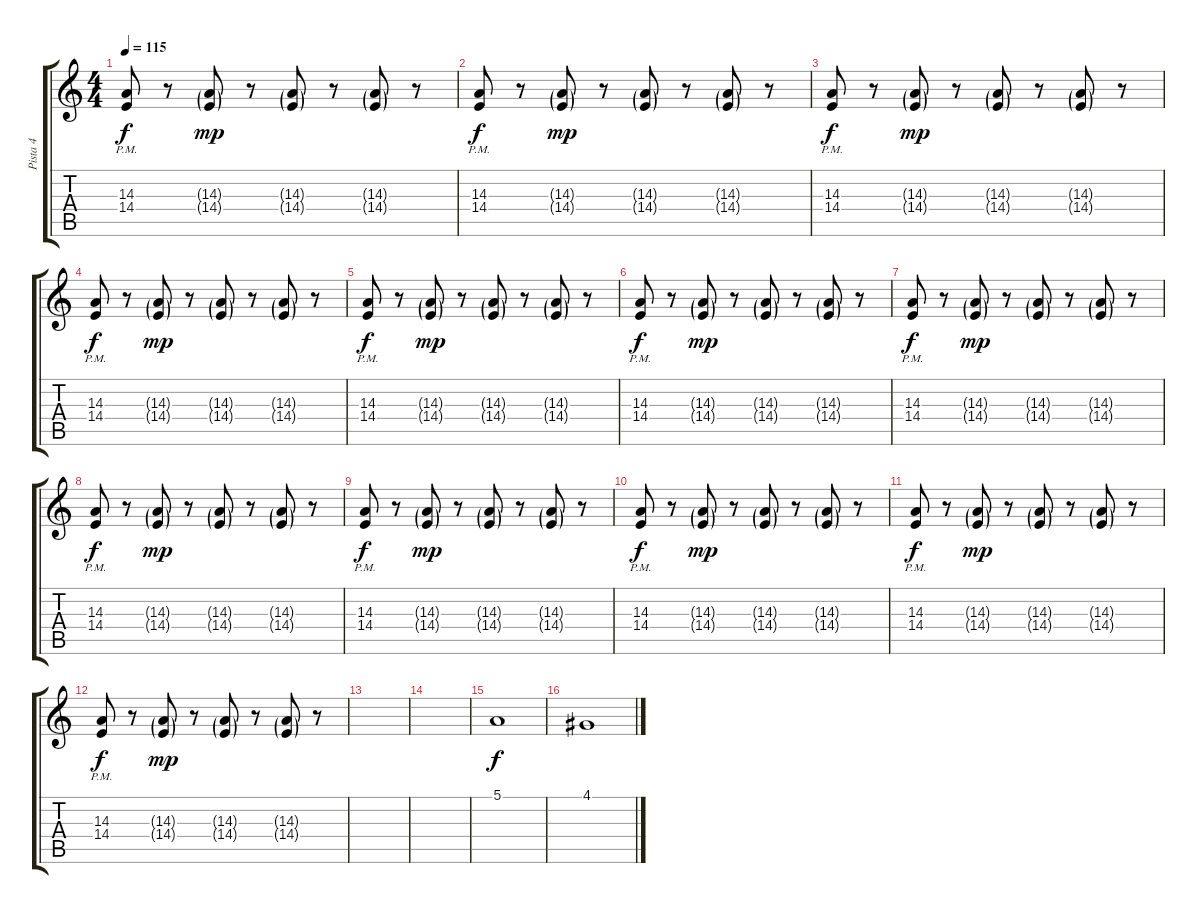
\track ("Pista 4" "Pista 4") {instrument tremolostrings}
\staff {score tabs}
\tuning (E4 B3 G3 D3 A2 E2) {hide}
\ts (4 4)
\tempo 115
\clef g2
\ks c
(14.3{pm} 14.4).8{dy f volume 13} r.8 (14.3{g} 14.4{g}).8{dy mp volume 16} r.8 (14.3{g} 14.4{g}).8 r.8 (14.3{g} 14.4{g}).8 r.8 |
(14.3{pm} 14.4).8{dy f volume 13} r.8 (14.3{g} 14.4{g}).8{dy mp volume 16} r.8 (14.3{g} 14.4{g}).8 r.8 (14.3{g} 14.4{g}).8 r.8 |
(14.3{pm} 14.4).8{dy f volume 13} r.8 (14.3{g} 14.4{g}).8{dy mp volume 16} r.8 (14.3{g} 14.4{g}).8 r.8 (14.3{g} 14.4{g}).8 r.8 |
(14.3{pm} 14.4).8{dy f volume 13} r.8 (14.3{g} 14.4{g}).8{dy mp volume 16} r.8 (14.3{g} 14.4{g}).8 r.8 (14.3{g} 14.4{g}).8 r.8 |
(14.3{pm} 14.4).8{dy f volume 13} r.8 (14.3{g} 14.4{g}).8{dy mp volume 16} r.8 (14.3{g} 14.4{g}).8 r.8 (14.3{g} 14.4{g}).8 r.8 |
(14.3{pm} 14.4).8{dy f volume 13} r.8 (14.3{g} 14.4{g}).8{dy mp volume 16} r.8 (14.3{g} 14.4{g}).8 r.8 (14.3{g} 14.4{g}).8 r.8 |
(14.3{pm} 14.4).8{dy f volume 13} r.8 (14.3{g} 14.4{g}).8{dy mp volume 16} r.8 (14.3{g} 14.4{g}).8 r.8 (14.3{g} 14.4{g}).8 r.8 |
(14.3{pm} 14.4).8{dy f volume 13} r.8 (14.3{g} 14.4{g}).8{dy mp volume 16} r.8 (14.3{g} 14.4{g}).8 r.8 (14.3{g} 14.4{g}).8 r.8 |
(14.3{pm} 14.4).8{dy f volume 13} r.8 (14.3{g} 14.4{g}).8{dy mp volume 16} r.8 (14.3{g} 14.4{g}).8 r.8 (14.3{g} 14.4{g}).8 r.8 |
(14.3{pm} 14.4).8{dy f volume 13} r.8 (14.3{g} 14.4{g}).8{dy mp volume 16} r.8 (14.3{g} 14.4{g}).8 r.8 (14.3{g} 14.4{g}).8 r.8 |
(14.3{pm} 14.4).8{dy f volume 13} r.8 (14.3{g} 14.4{g}).8{dy mp volume 16} r.8 (14.3{g} 14.4{g}).8 r.8 (14.3{g} 14.4{g}).8 r.8 |
(14.3{pm} 14.4).8{dy f volume 13} r.8 (14.3{g} 14.4{g}).8{dy mp volume 16} r.8 (14.3{g} 14.4{g}).8 r.8 (14.3{g} 14.4{g}).8 r.8 |
|
|
5.1.1{dy f volume 11} |
4.1.1
